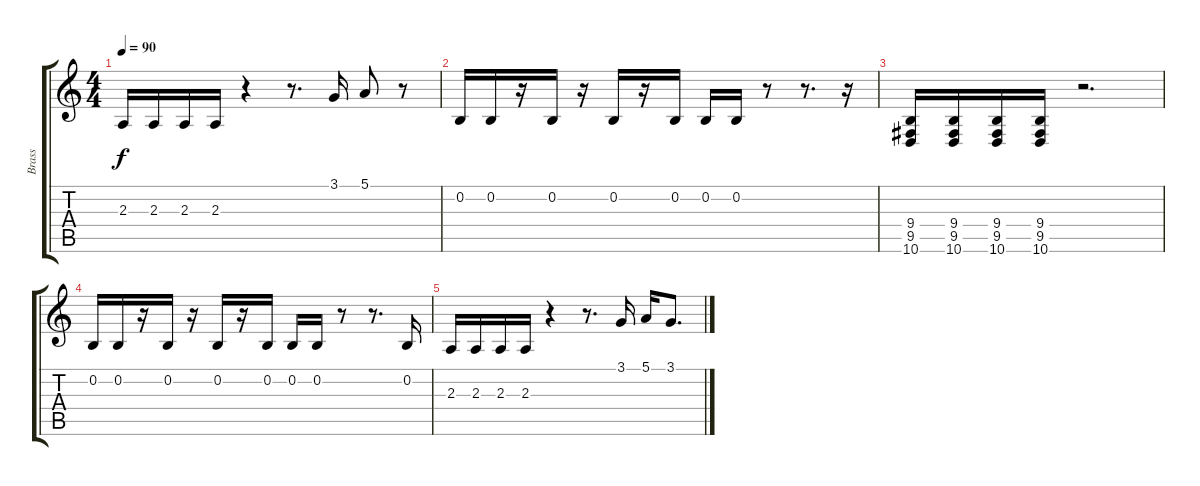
\track ("Brass" "Brass") {instrument brasssection}
\staff {score tabs}
\tuning (E4 B3 G3 D3 A2 E2) {hide}
\ts (4 4)
\tempo 90
\clef g2
\ks c
2.3.16{dy f} 2.3.16 2.3.16 2.3.16 r.4 r.8{d} 3.1.16 5.1.8 r.8 |
0.2.16 0.2.16 r.16 0.2.16 r.16 0.2.16 r.16 0.2.16 0.2.16 0.2.16 r.8 r.8{d} r.16 |
(9.4 9.5 10.6).16 (9.4 9.5 10.6).16 (9.4 9.5 10.6).16 (9.4 9.5 10.6).16 r.2{d} |
0.2.16 0.2.16 r.16 0.2.16 r.16 0.2.16 r.16 0.2.16 0.2.16 0.2.16 r.8 r.8{d} 0.2.16 |
2.3.16 2.3.16 2.3.16 2.3.16 r.4 r.8{d} 3.1.16 5.1.16 3.1.8{d}
